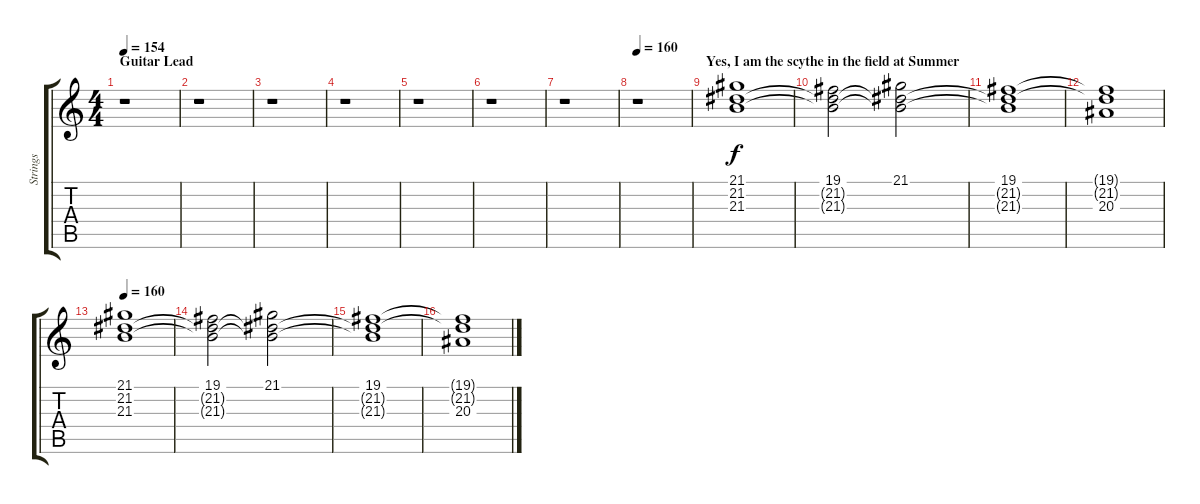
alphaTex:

\track ("Strings" "Strings") {instrument stringensemble1}
\staff {score tabs}
\tuning (B3 Gb3 D3 A2 E2 B1) {hide}
\ts (4 4)
\section ("" "Guitar Lead")
\tempo 154
\clef g2
\ks c
r.1{dy f} |
r.1 |
r.1 |
r.1 |
r.1 |
r.1 |
r.1 |
\tempo 160
r.1 |
\section ("" "Yes, I am the scythe in the field at Summer")
(21.1 21.2 21.3).1 |
(19.1 21.2{t} 21.3{t}).2 (21.1 21.2{t} 21.3{t}).2 |
(19.1 21.2{t} 21.3{t}).1 |
(19.1{t} 21.2{t} 20.3).1 |
\tempo 160
(21.1 21.2 21.3).1 |
(19.1 21.2{t} 21.3{t}).2 (21.1 21.2{t} 21.3{t}).2 |
(19.1 21.2{t} 21.3{t}).1 |
(19.1{t} 21.2{t} 20.3).1
